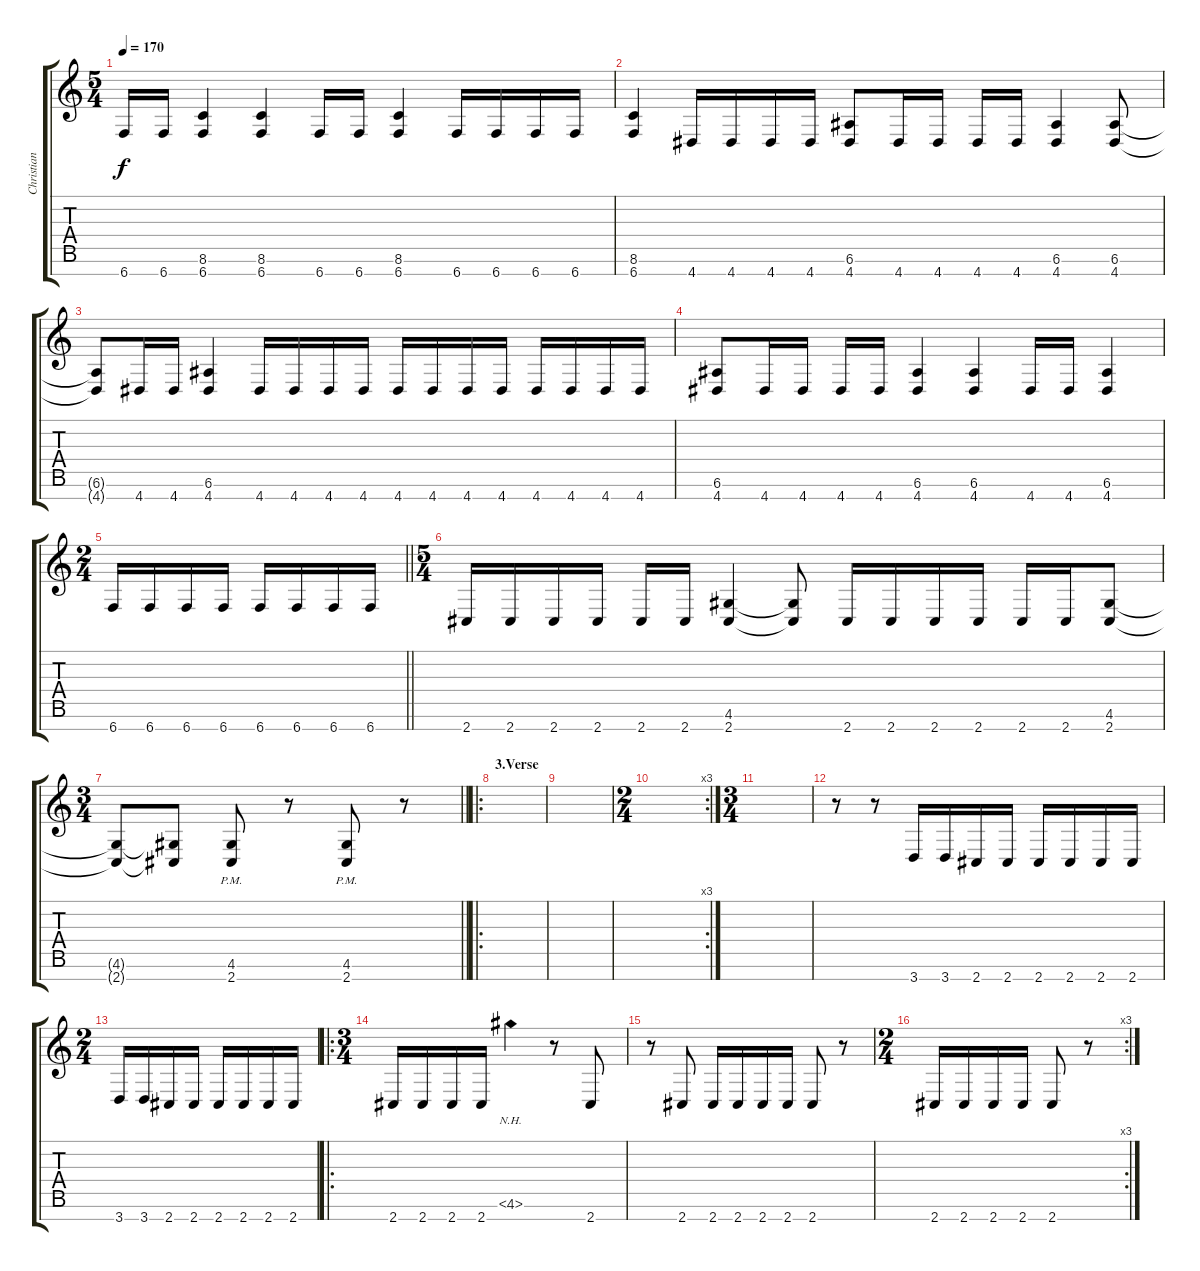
\track ("Christian" "Christian") {instrument distortionguitar}
\staff {score tabs}
\tuning (E4 B3 G3 D3 A2 E2 B1) {hide}
\ts (5 4)
\tempo 170
\clef g2
\ks c
6.7.16{dy f} 6.7.16 (8.6 6.7).4 (8.6 6.7).4 6.7.16 6.7.16 (8.6 6.7).4 6.7.16 6.7.16 6.7.16 6.7.16 |
(8.6 6.7).4 4.7.16 4.7.16 4.7.16 4.7.16 (6.6 4.7).8 4.7.16 4.7.16 4.7.16 4.7.16 (6.6 4.7).4 (6.6 4.7).8 |
(6.6{t} 4.7{t}).8 4.7.16 4.7.16 (6.6 4.7).4 4.7.16 4.7.16 4.7.16 4.7.16 4.7.16 4.7.16 4.7.16 4.7.16 4.7.16 4.7.16 4.7.16 4.7.16 |
(6.6 4.7).8 4.7.16 4.7.16 4.7.16 4.7.16 (6.6 4.7).4 (6.6 4.7).4 4.7.16 4.7.16 (6.6 4.7).4 |
\ts (2 4)
\barLineRight lightlight
6.7.16 6.7.16 6.7.16 6.7.16 6.7.16 6.7.16 6.7.16 6.7.16 |
\ts (5 4)
\section ("" "")
2.7.16 2.7.16 2.7.16 2.7.16 2.7.16 2.7.16 (4.6 2.7).4 (4.6{t} 2.7{t}).8 2.7.16 2.7.16 2.7.16 2.7.16 2.7.16 2.7.16 (4.6 2.7).8 |
\ts (3 4)
\barLineRight lightlight
(4.6{t} 2.7{t}).8 (4.6{t} 2.7{t}).8 (4.6{pm} 2.7{pm}).8 r.8 (4.6{pm} 2.7{pm}).8 r.8 |
\ro
\section ("" "3.Verse")
|
|
\rc 3
\ts (2 4)
|
\ts (3 4)
|
r.8 r.8 3.7.16 3.7.16 2.7.16 2.7.16 2.7.16 2.7.16 2.7.16 2.7.16 |
\ts (2 4)
3.7.16 3.7.16 2.7.16 2.7.16 2.7.16 2.7.16 2.7.16 2.7.16 |
\ro
\ts (3 4)
2.7.16 2.7.16 2.7.16 2.7.16 4.6{nh}.4 r.8 2.7.8 |
r.8 2.7.8 2.7.16 2.7.16 2.7.16 2.7.16 2.7.8 r.8 |
\rc 3
\ts (2 4)
2.7.16 2.7.16 2.7.16 2.7.16 2.7.8 r.8
